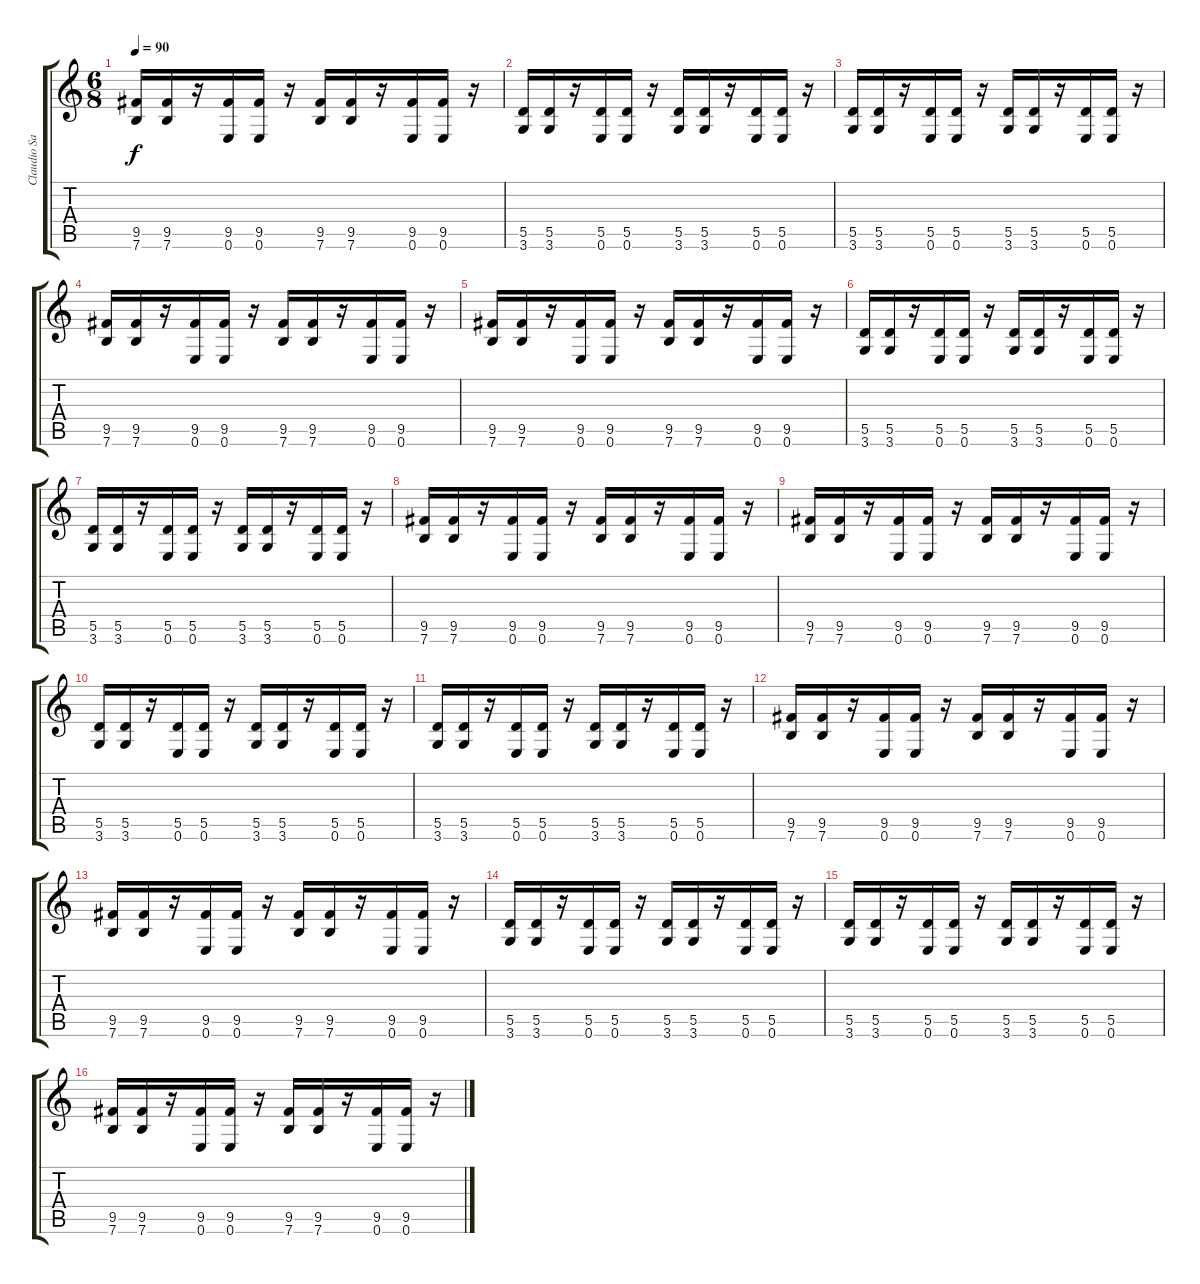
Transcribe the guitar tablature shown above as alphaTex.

\track ("Claudio Sanchez" "Claudio Sa") {instrument distortionguitar}
\staff {score tabs}
\tuning (E4 B3 G3 D3 A2 E2) {hide}
\ts (6 8)
\tempo 90
\clef g2
\ks c
(9.5 7.6).16{dy f} (9.5 7.6).16 r.16 (9.5 0.6).16 (9.5 0.6).16 r.16 (9.5 7.6).16 (9.5 7.6).16 r.16 (9.5 0.6).16 (9.5 0.6).16 r.16 |
(5.5 3.6).16 (5.5 3.6).16 r.16 (5.5 0.6).16 (5.5 0.6).16 r.16 (5.5 3.6).16 (5.5 3.6).16 r.16 (5.5 0.6).16 (5.5 0.6).16 r.16 |
(5.5 3.6).16 (5.5 3.6).16 r.16 (5.5 0.6).16 (5.5 0.6).16 r.16 (5.5 3.6).16 (5.5 3.6).16 r.16 (5.5 0.6).16 (5.5 0.6).16 r.16 |
(9.5 7.6).16 (9.5 7.6).16 r.16 (9.5 0.6).16 (9.5 0.6).16 r.16 (9.5 7.6).16 (9.5 7.6).16 r.16 (9.5 0.6).16 (9.5 0.6).16 r.16 |
(9.5 7.6).16 (9.5 7.6).16 r.16 (9.5 0.6).16 (9.5 0.6).16 r.16 (9.5 7.6).16 (9.5 7.6).16 r.16 (9.5 0.6).16 (9.5 0.6).16 r.16 |
(5.5 3.6).16 (5.5 3.6).16 r.16 (5.5 0.6).16 (5.5 0.6).16 r.16 (5.5 3.6).16 (5.5 3.6).16 r.16 (5.5 0.6).16 (5.5 0.6).16 r.16 |
(5.5 3.6).16 (5.5 3.6).16 r.16 (5.5 0.6).16 (5.5 0.6).16 r.16 (5.5 3.6).16 (5.5 3.6).16 r.16 (5.5 0.6).16 (5.5 0.6).16 r.16 |
(9.5 7.6).16 (9.5 7.6).16 r.16 (9.5 0.6).16 (9.5 0.6).16 r.16 (9.5 7.6).16 (9.5 7.6).16 r.16 (9.5 0.6).16 (9.5 0.6).16 r.16 |
(9.5 7.6).16 (9.5 7.6).16 r.16 (9.5 0.6).16 (9.5 0.6).16 r.16 (9.5 7.6).16 (9.5 7.6).16 r.16 (9.5 0.6).16 (9.5 0.6).16 r.16 |
(5.5 3.6).16 (5.5 3.6).16 r.16 (5.5 0.6).16 (5.5 0.6).16 r.16 (5.5 3.6).16 (5.5 3.6).16 r.16 (5.5 0.6).16 (5.5 0.6).16 r.16 |
(5.5 3.6).16 (5.5 3.6).16 r.16 (5.5 0.6).16 (5.5 0.6).16 r.16 (5.5 3.6).16 (5.5 3.6).16 r.16 (5.5 0.6).16 (5.5 0.6).16 r.16 |
(9.5 7.6).16 (9.5 7.6).16 r.16 (9.5 0.6).16 (9.5 0.6).16 r.16 (9.5 7.6).16 (9.5 7.6).16 r.16 (9.5 0.6).16 (9.5 0.6).16 r.16 |
(9.5 7.6).16 (9.5 7.6).16 r.16 (9.5 0.6).16 (9.5 0.6).16 r.16 (9.5 7.6).16 (9.5 7.6).16 r.16 (9.5 0.6).16 (9.5 0.6).16 r.16 |
(5.5 3.6).16 (5.5 3.6).16 r.16 (5.5 0.6).16 (5.5 0.6).16 r.16 (5.5 3.6).16 (5.5 3.6).16 r.16 (5.5 0.6).16 (5.5 0.6).16 r.16 |
(5.5 3.6).16 (5.5 3.6).16 r.16 (5.5 0.6).16 (5.5 0.6).16 r.16 (5.5 3.6).16 (5.5 3.6).16 r.16 (5.5 0.6).16 (5.5 0.6).16 r.16 |
(9.5 7.6).16 (9.5 7.6).16 r.16 (9.5 0.6).16 (9.5 0.6).16 r.16 (9.5 7.6).16 (9.5 7.6).16 r.16 (9.5 0.6).16 (9.5 0.6).16 r.16
